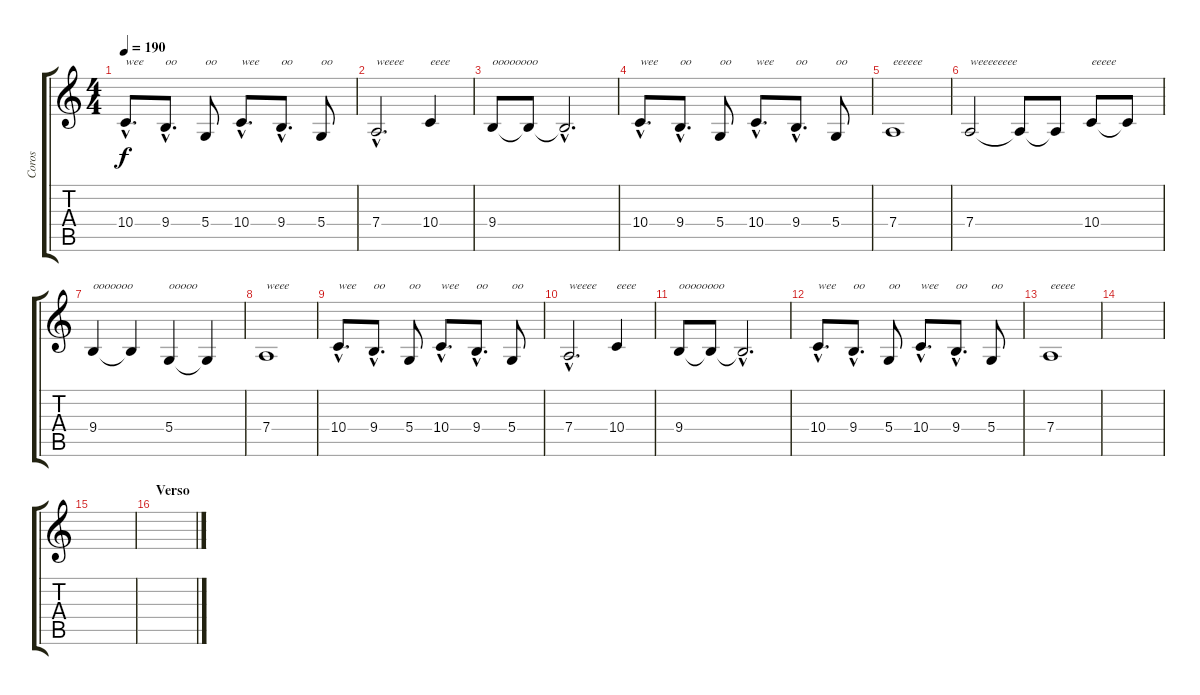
\track ("Coros" "Coros") {instrument fx5brightness}
\staff {score tabs}
\tuning (E4 B3 G3 D3 A2 E2) {hide}
\ts (4 4)
\tempo 190
\clef g2
\ks c
10.4{hac}.8{d txt "wee" dy f} 9.4{hac}.8{d txt "oo"} 5.4.8{txt "oo"} 10.4{hac}.8{d txt "wee"} 9.4{hac}.8{d txt "oo"} 5.4.8{txt "oo"} |
7.4{hac}.2{d txt "weeee"} 10.4.4{txt "eeee"} |
9.4.8{txt "oooooooo"} 9.4{t}.8 9.4{hac t}.2{d} |
10.4{hac}.8{d txt "wee"} 9.4{hac}.8{d txt "oo"} 5.4.8{txt "oo"} 10.4{hac}.8{d txt "wee"} 9.4{hac}.8{d txt "oo"} 5.4.8{txt "oo"} |
7.4.1{txt "eeeeee"} |
7.4.2{txt "weeeeeeee"} 7.4{t}.8 7.4{t}.8 10.4.8{txt "eeeee"} 10.4{t}.8 |
9.4.4{txt "ooooooo"} 9.4{t}.4 5.4.4{txt "ooooo"} 5.4{t}.4 |
7.4.1{txt "weee"} |
10.4{hac}.8{d txt "wee"} 9.4{hac}.8{d txt "oo"} 5.4.8{txt "oo"} 10.4{hac}.8{d txt "wee"} 9.4{hac}.8{d txt "oo"} 5.4.8{txt "oo"} |
7.4{hac}.2{d txt "weeee"} 10.4.4{txt "eeee"} |
9.4.8{txt "oooooooo"} 9.4{t}.8 9.4{hac t}.2{d} |
10.4{hac}.8{d txt "wee"} 9.4{hac}.8{d txt "oo"} 5.4.8{txt "oo"} 10.4{hac}.8{d txt "wee"} 9.4{hac}.8{d txt "oo"} 5.4.8{txt "oo"} |
7.4.1{txt "eeeee"} |
|
|
\section ("" "Verso")
